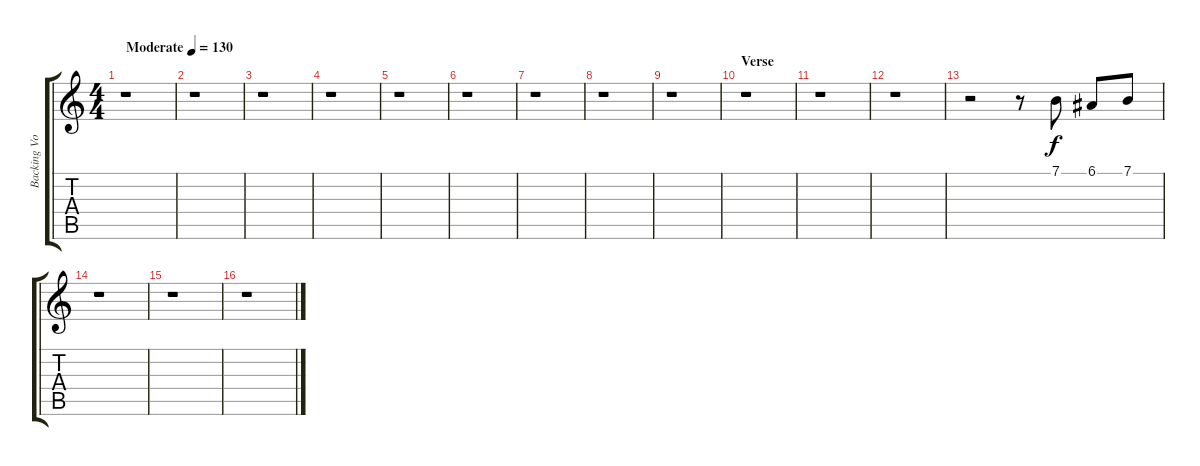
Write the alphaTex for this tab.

\track ("Backing Vocals" "Backing Vo") {instrument voiceoohs}
\staff {score tabs}
\tuning (E4 B3 G3 D3 A2 E2) {hide}
\ts (4 4)
\tempo (130 "Moderate")
\clef g2
\ks c
r.1{dy f instrument voiceoohs} |
r.1 |
r.1 |
r.1 |
r.1 |
r.1 |
r.1 |
r.1 |
r.1 |
\section ("" "Verse")
r.1 |
r.1 |
r.1 |
r.2 r.8 7.1.8 6.1.8 7.1.8 |
r.1 |
r.1 |
r.1
